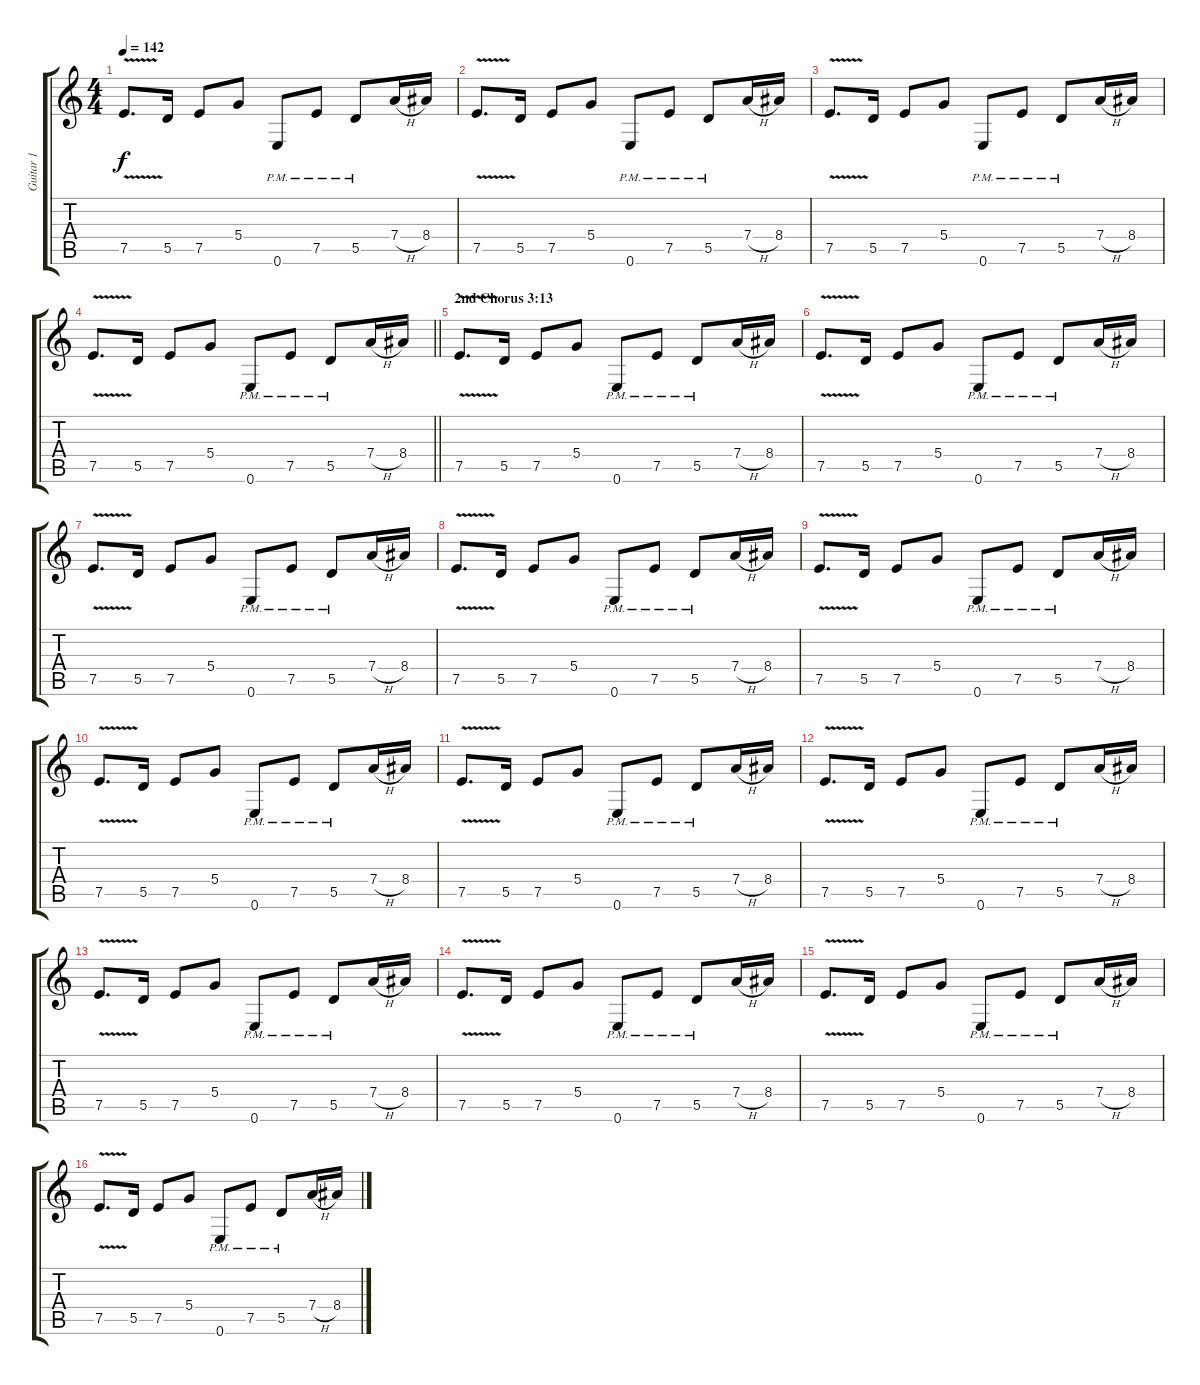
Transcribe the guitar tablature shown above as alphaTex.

\track ("Guitar 1" "Guitar 1") {instrument distortionguitar}
\staff {score tabs}
\tuning (E4 B3 G3 D3 A2 E2) {hide}
\ts (4 4)
\tempo 142
\clef g2
\ks c
7.5{v}.8{d dy f} 5.5.16 7.5.8 5.4.8 0.6{pm}.8 7.5{pm}.8 5.5{pm}.8 7.4{h}.16 8.4.16 |
7.5{v}.8{d} 5.5.16 7.5.8 5.4.8 0.6{pm}.8 7.5{pm}.8 5.5{pm}.8 7.4{h}.16 8.4.16 |
7.5{v}.8{d} 5.5.16 7.5.8 5.4.8 0.6{pm}.8 7.5{pm}.8 5.5{pm}.8 7.4{h}.16 8.4.16 |
\barLineRight lightlight
7.5{v}.8{d} 5.5.16 7.5.8 5.4.8 0.6{pm}.8 7.5{pm}.8 5.5{pm}.8 7.4{h}.16 8.4.16 |
\section ("" "2nd Chorus 3:13")
7.5{v}.8{d} 5.5.16 7.5.8 5.4.8 0.6{pm}.8 7.5{pm}.8 5.5{pm}.8 7.4{h}.16 8.4.16 |
7.5{v}.8{d} 5.5.16 7.5.8 5.4.8 0.6{pm}.8 7.5{pm}.8 5.5{pm}.8 7.4{h}.16 8.4.16 |
7.5{v}.8{d} 5.5.16 7.5.8 5.4.8 0.6{pm}.8 7.5{pm}.8 5.5{pm}.8 7.4{h}.16 8.4.16 |
7.5{v}.8{d} 5.5.16 7.5.8 5.4.8 0.6{pm}.8 7.5{pm}.8 5.5{pm}.8 7.4{h}.16 8.4.16 |
7.5{v}.8{d} 5.5.16 7.5.8 5.4.8 0.6{pm}.8 7.5{pm}.8 5.5{pm}.8 7.4{h}.16 8.4.16 |
7.5{v}.8{d} 5.5.16 7.5.8 5.4.8 0.6{pm}.8 7.5{pm}.8 5.5{pm}.8 7.4{h}.16 8.4.16 |
7.5{v}.8{d} 5.5.16 7.5.8 5.4.8 0.6{pm}.8 7.5{pm}.8 5.5{pm}.8 7.4{h}.16 8.4.16 |
7.5{v}.8{d} 5.5.16 7.5.8 5.4.8 0.6{pm}.8 7.5{pm}.8 5.5{pm}.8 7.4{h}.16 8.4.16 |
7.5{v}.8{d} 5.5.16 7.5.8 5.4.8 0.6{pm}.8 7.5{pm}.8 5.5{pm}.8 7.4{h}.16 8.4.16 |
7.5{v}.8{d} 5.5.16 7.5.8 5.4.8 0.6{pm}.8 7.5{pm}.8 5.5{pm}.8 7.4{h}.16 8.4.16 |
7.5{v}.8{d} 5.5.16 7.5.8 5.4.8 0.6{pm}.8 7.5{pm}.8 5.5{pm}.8 7.4{h}.16 8.4.16 |
7.5{v}.8{d} 5.5.16 7.5.8 5.4.8 0.6{pm}.8 7.5{pm}.8 5.5{pm}.8 7.4{h}.16 8.4.16
